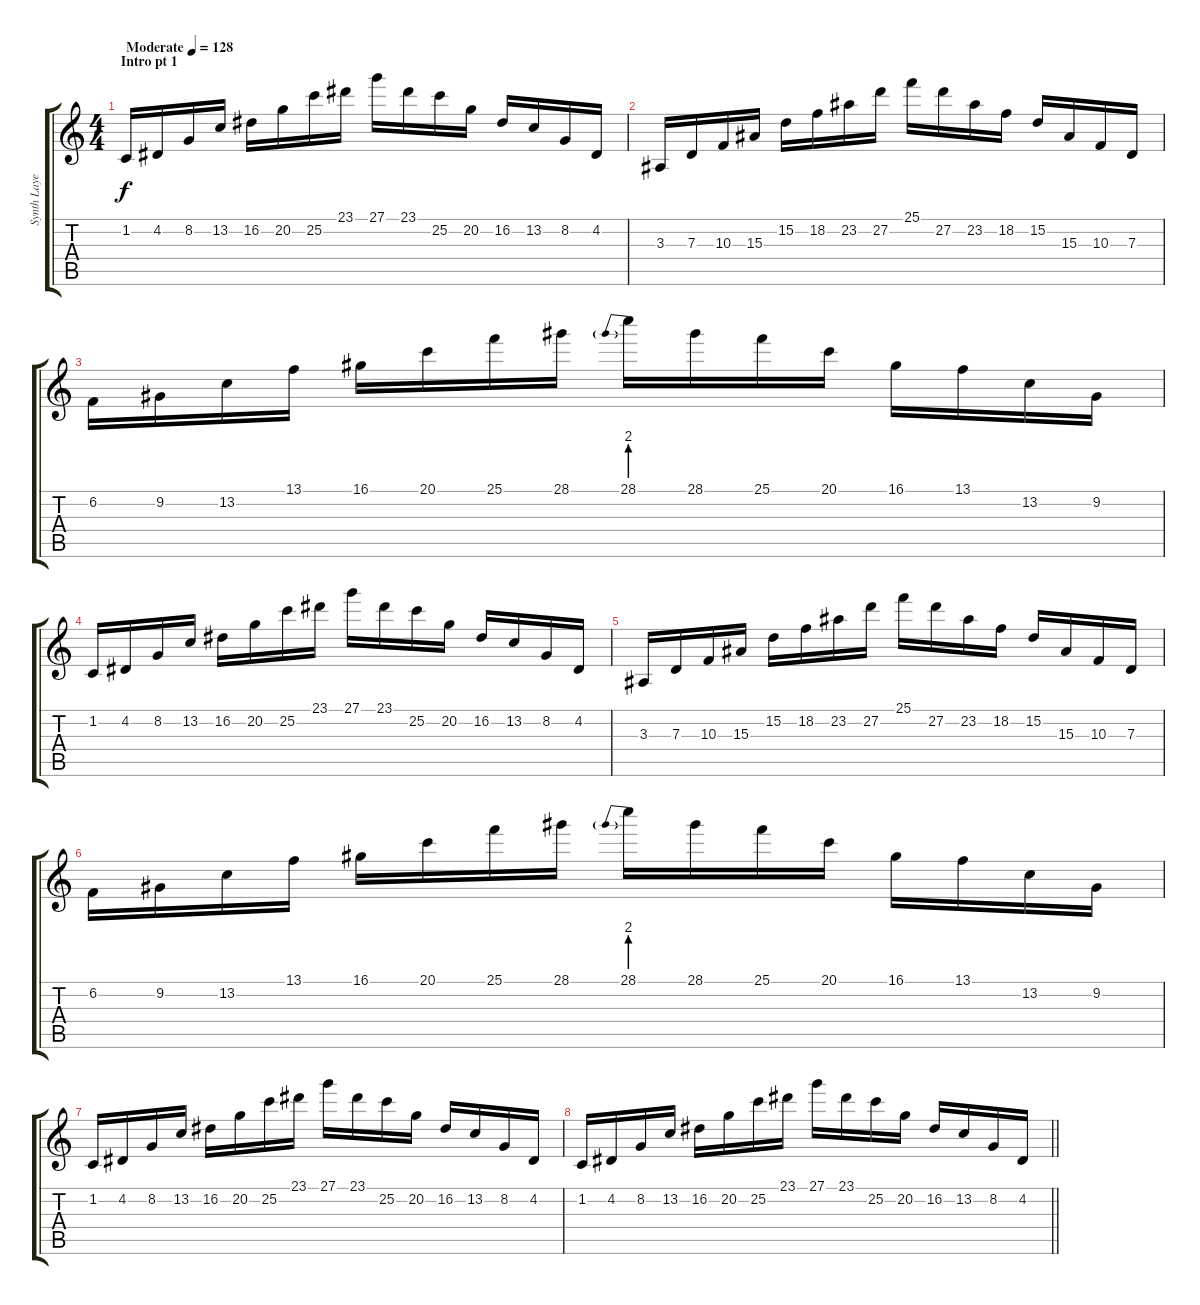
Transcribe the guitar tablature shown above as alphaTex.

\track ("Synth Layer 2" "Synth Laye") {instrument orchestralharp}
\staff {score tabs}
\tuning (E4 B3 G3 D3 A2 E2) {hide}
\ts (4 4)
\section ("" "Intro pt 1")
\tempo (128 "Moderate")
\clef g2
\ks c
1.2.16{dy f instrument orchestralharp} 4.2.16 8.2.16 13.2.16 16.2.16 20.2.16 25.2.16 23.1.16 27.1.16 23.1.16 25.2.16 20.2.16 16.2.16 13.2.16 8.2.16 4.2.16 |
3.3.16 7.3.16 10.3.16 15.3.16 15.2.16 18.2.16 23.2.16 27.2.16 25.1.16 27.2.16 23.2.16 18.2.16 15.2.16 15.3.16 10.3.16 7.3.16 |
6.2.16 9.2.16 13.2.16 13.1.16 16.1.16 20.1.16 25.1.16 28.1.16 28.1{be (prebend 0 8 60 8)}.16 28.1.16 25.1.16 20.1.16 16.1.16 13.1.16 13.2.16 9.2.16 |
1.2.16 4.2.16 8.2.16 13.2.16 16.2.16 20.2.16 25.2.16 23.1.16 27.1.16 23.1.16 25.2.16 20.2.16 16.2.16 13.2.16 8.2.16 4.2.16 |
3.3.16 7.3.16 10.3.16 15.3.16 15.2.16 18.2.16 23.2.16 27.2.16 25.1.16 27.2.16 23.2.16 18.2.16 15.2.16 15.3.16 10.3.16 7.3.16 |
6.2.16 9.2.16 13.2.16 13.1.16 16.1.16 20.1.16 25.1.16 28.1.16 28.1{be (prebend 0 8 60 8)}.16 28.1.16 25.1.16 20.1.16 16.1.16 13.1.16 13.2.16 9.2.16 |
1.2.16 4.2.16 8.2.16 13.2.16 16.2.16 20.2.16 25.2.16 23.1.16 27.1.16 23.1.16 25.2.16 20.2.16 16.2.16 13.2.16 8.2.16 4.2.16 |
\barLineRight lightlight
1.2.16 4.2.16 8.2.16 13.2.16 16.2.16 20.2.16 25.2.16 23.1.16 27.1.16 23.1.16 25.2.16 20.2.16 16.2.16 13.2.16 8.2.16 4.2.16
